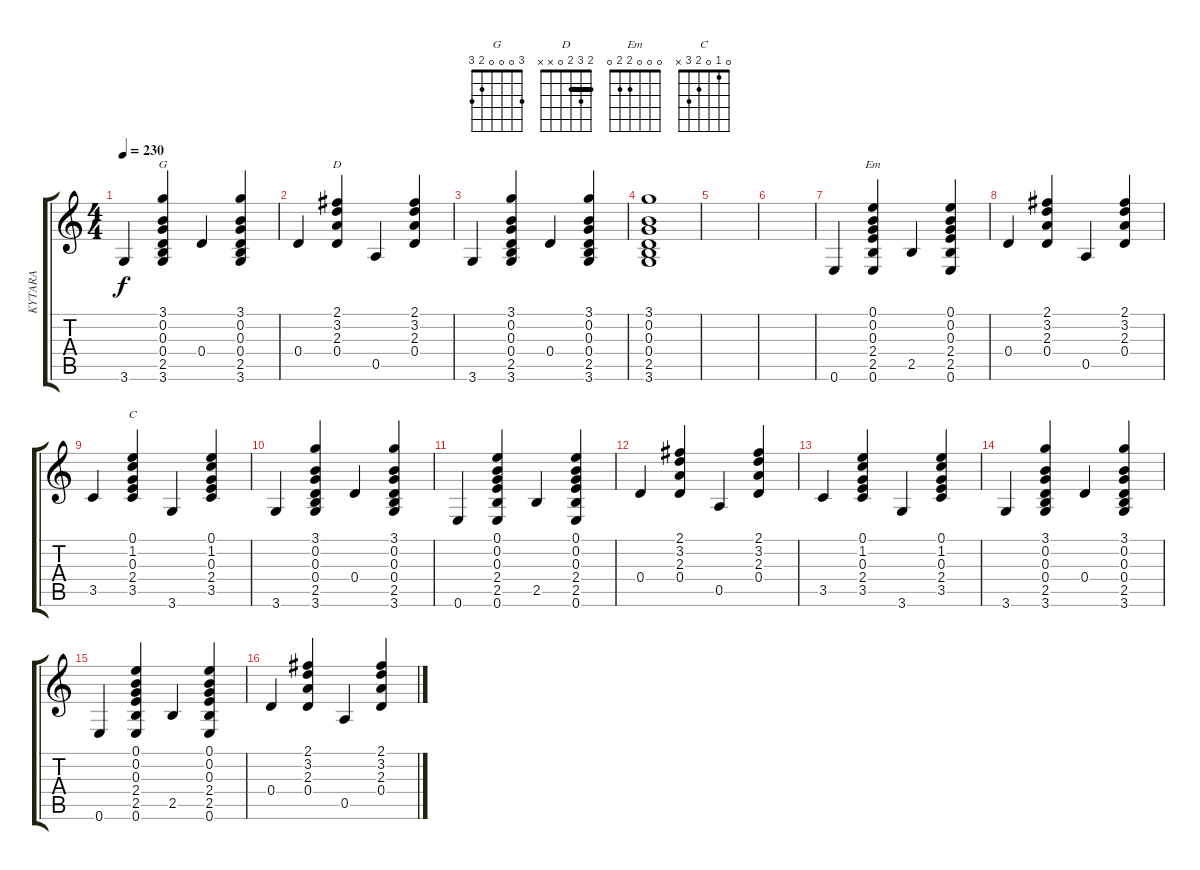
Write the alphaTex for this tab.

\track ("KYTARA" "KYTARA") {instrument acousticguitarnylon}
\staff {score tabs}
\tuning (E4 B3 G3 D3 A2 E2) {hide}
\chord ("G" 3 0 0 0 2 3)
\chord ("D" 2 3 2 0 x x) {barre 2}
\chord ("Em" 0 0 0 2 2 0)
\chord ("C" 0 1 0 2 3 x)
\ts (4 4)
\tempo 230
\clef g2
\ks c
3.6.4{dy f} (3.1 0.2 0.3 0.4 2.5 3.6).4{ch "G"} 0.4.4 (3.1 0.2 0.3 0.4 2.5 3.6).4 |
0.4.4 (2.1 3.2 2.3 0.4).4{ch "D"} 0.5.4 (2.1 3.2 2.3 0.4).4 |
3.6.4 (3.1 0.2 0.3 0.4 2.5 3.6).4 0.4.4 (3.1 0.2 0.3 0.4 2.5 3.6).4 |
(3.1 0.2 0.3 0.4 2.5 3.6).1 |
|
|
0.6.4 (0.1 0.2 0.3 2.4 2.5 0.6).4{ch "Em"} 2.5.4 (0.1 0.2 0.3 2.4 2.5 0.6).4 |
0.4.4 (2.1 3.2 2.3 0.4).4 0.5.4 (2.1 3.2 2.3 0.4).4 |
3.5.4 (0.1 1.2 0.3 2.4 3.5).4{ch "C"} 3.6.4 (0.1 1.2 0.3 2.4 3.5).4 |
3.6.4 (3.1 0.2 0.3 0.4 2.5 3.6).4 0.4.4 (3.1 0.2 0.3 0.4 2.5 3.6).4 |
0.6.4 (0.1 0.2 0.3 2.4 2.5 0.6).4 2.5.4 (0.1 0.2 0.3 2.4 2.5 0.6).4 |
0.4.4 (2.1 3.2 2.3 0.4).4 0.5.4 (2.1 3.2 2.3 0.4).4 |
3.5.4 (0.1 1.2 0.3 2.4 3.5).4 3.6.4 (0.1 1.2 0.3 2.4 3.5).4 |
3.6.4 (3.1 0.2 0.3 0.4 2.5 3.6).4 0.4.4 (3.1 0.2 0.3 0.4 2.5 3.6).4 |
0.6.4 (0.1 0.2 0.3 2.4 2.5 0.6).4 2.5.4 (0.1 0.2 0.3 2.4 2.5 0.6).4 |
0.4.4 (2.1 3.2 2.3 0.4).4 0.5.4 (2.1 3.2 2.3 0.4).4
